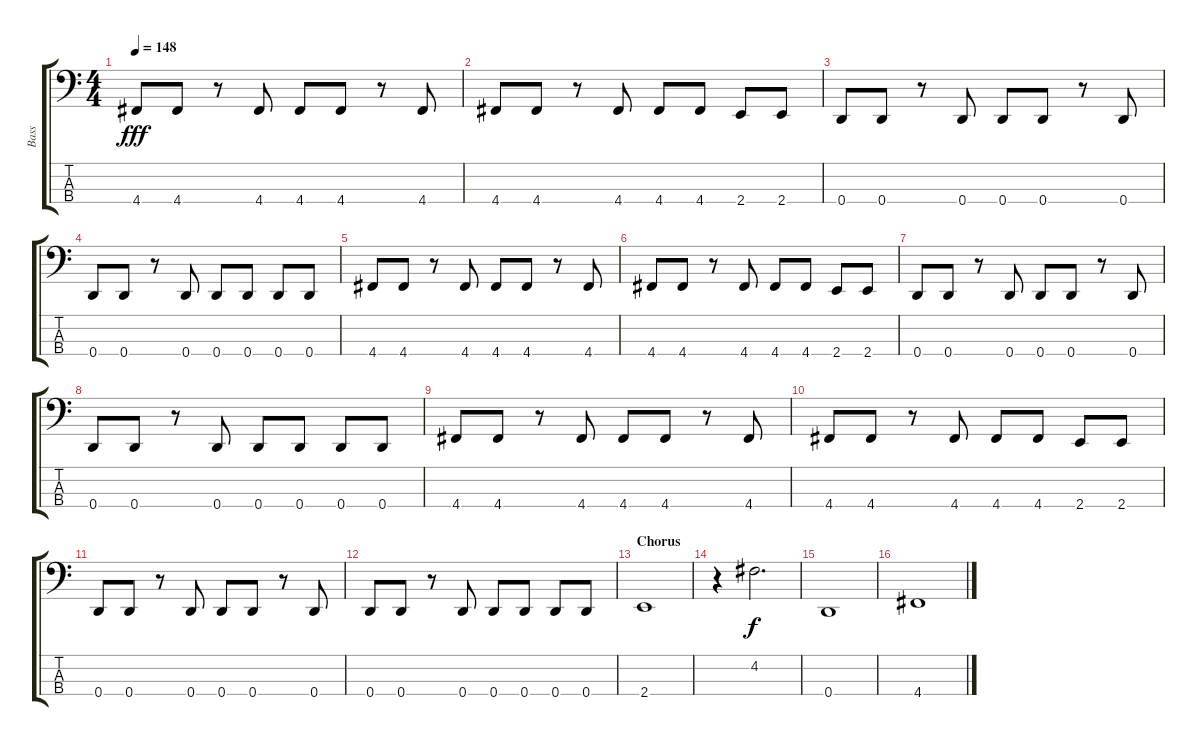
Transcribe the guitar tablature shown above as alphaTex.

\track ("Bass" "Bass") {instrument electricbassfinger}
\staff {score tabs}
\tuning (G2 D2 A1 D1) {hide}
\ts (4 4)
\tempo 148
\clef f4
\ks c
4.4.8{dy fff} 4.4.8 r.8 4.4.8 4.4.8 4.4.8 r.8 4.4.8 |
4.4.8 4.4.8 r.8 4.4.8 4.4.8 4.4.8 2.4.8 2.4.8 |
0.4.8 0.4.8 r.8 0.4.8 0.4.8 0.4.8 r.8 0.4.8 |
0.4.8 0.4.8 r.8 0.4.8 0.4.8 0.4.8 0.4.8 0.4.8 |
4.4.8 4.4.8 r.8 4.4.8 4.4.8 4.4.8 r.8 4.4.8 |
4.4.8 4.4.8 r.8 4.4.8 4.4.8 4.4.8 2.4.8 2.4.8 |
0.4.8 0.4.8 r.8 0.4.8 0.4.8 0.4.8 r.8 0.4.8 |
0.4.8 0.4.8 r.8 0.4.8 0.4.8 0.4.8 0.4.8 0.4.8 |
4.4.8 4.4.8 r.8 4.4.8 4.4.8 4.4.8 r.8 4.4.8 |
4.4.8 4.4.8 r.8 4.4.8 4.4.8 4.4.8 2.4.8 2.4.8 |
0.4.8 0.4.8 r.8 0.4.8 0.4.8 0.4.8 r.8 0.4.8 |
0.4.8 0.4.8 r.8 0.4.8 0.4.8 0.4.8 0.4.8 0.4.8 |
\section ("" "Chorus")
2.4.1 |
r.4 4.2.2{d dy f} |
0.4.1 |
4.4.1
